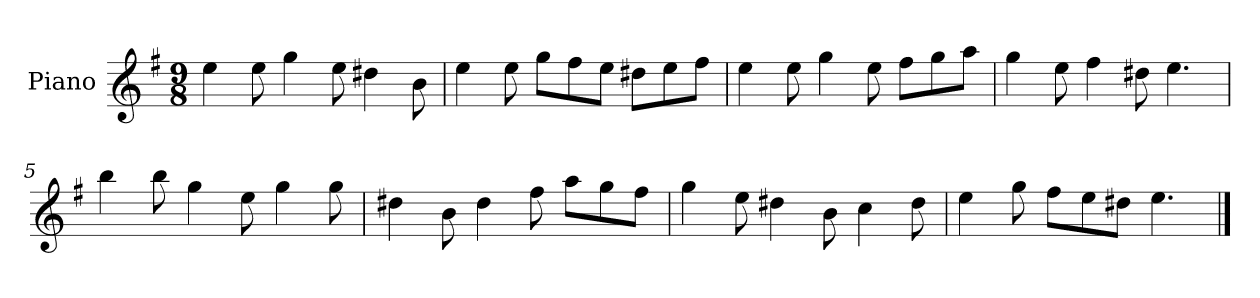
**kern
*part1
*staff1
*I"Piano
*I'Pno
*clefG2
*k[f#]
*M9/8
=1
4ee\
8ee\
4gg\
8ee\
4dd#X\
8b\
=2
4ee\
8ee\
8gg\L
8ff#\
8ee\J
8dd#X\L
8ee\
8ff#\J
=3
4ee\
8ee\
4gg\
8ee\
8ff#\L
8gg\
8aa\J
=4
4gg\
8ee\
4ff#\
8dd#X\
4.ee\
=5
4bb\
8bb\
4gg\
8ee\
4gg\
8gg\
=6
4dd#X\
8b\
4dd#\
8ff#\
8aa\L
8gg\
8ff#\J
=7
4gg\
8ee\
4dd#X\
8b\
4cc\
8dd#\
=8
4ee\
8gg\
8ff#\L
8ee\
8dd#X\J
4.ee\
==
*-
